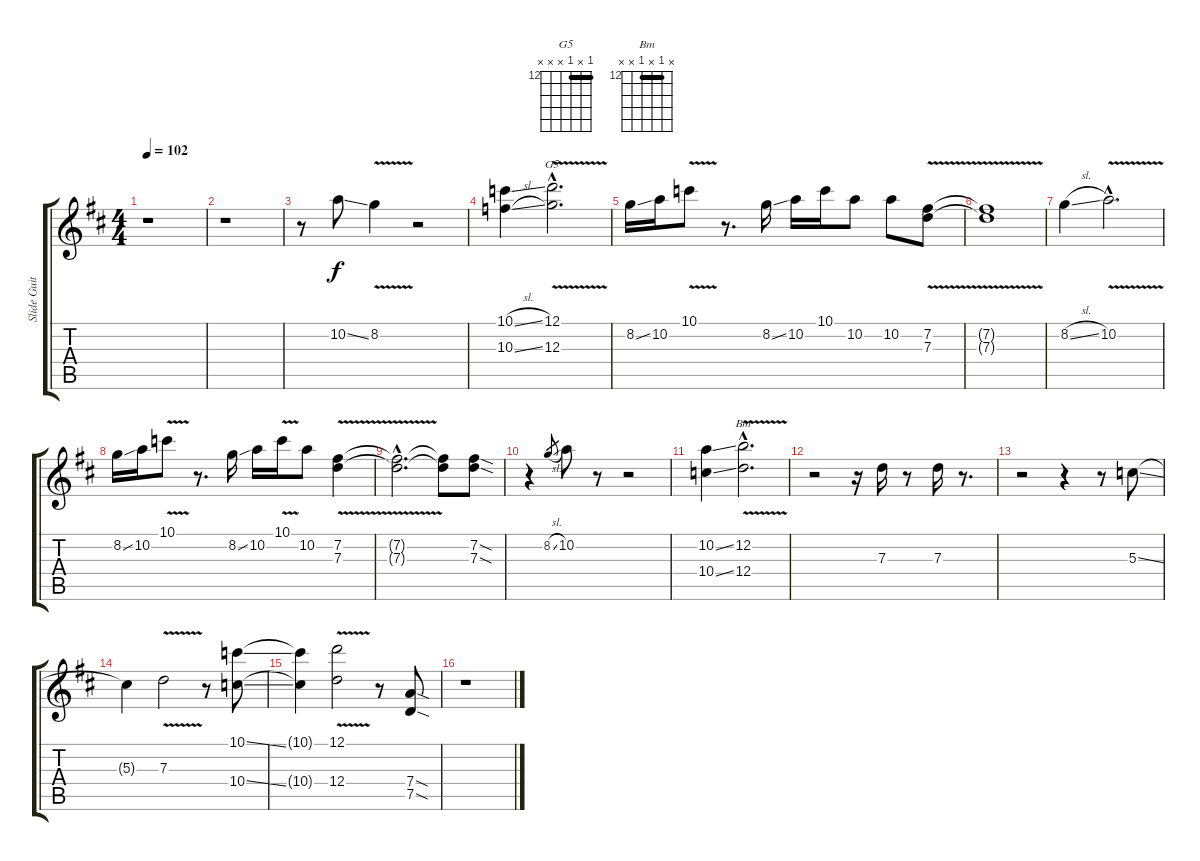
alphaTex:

\track ("Slide Guitar" "Slide Guit") {instrument overdrivenguitar}
\staff {score tabs}
\tuning (D4 B3 G3 D3 G2 D2) {hide}
\chord ("G5" 12 x 12 x x x) {firstfret 12 barre 12}
\chord ("Bm" x 12 x 12 x x) {firstfret 12 barre 12}
\ts (4 4)
\tempo 102
\clef g2
\ks d
r.1{dy f} |
r.1 |
r.8 10.2{ss}.8 8.2{v}.4 r.2 |
(10.1{sl} 10.3{sl}).4 (12.1{v hac} 12.3{v hac}).2{d ch "G5"} |
8.2{ss}.16 10.2.16 10.1{v}.8 r.8{d} 8.2{ss}.16 10.2.16 10.1.16 10.2.8 10.2.8 (7.2{v} 7.3{v}).8 |
(7.2{t} 7.3{t}).1 |
8.2{sl}.4 10.2{v hac}.2{d} |
8.2{ss}.16 10.2.16 10.1{v}.8 r.8{d} 8.2{ss}.16 10.2.16 10.1{v}.16 10.2.8 (7.2{v} 7.3{v}).4 |
(7.2{hac t} 7.3{hac t}).2{d} (7.2{t} 7.3{t}).8 (7.2{sod} 7.3{sod}).8 |
r.4 8.2{sl}.8{gr} 10.2.8 r.8 r.2 |
(10.2{ss} 10.4{ss}).4 (12.2{v hac} 12.4{v hac}).2{d ch "Bm"} |
r.2 r.16 7.3.16 r.8 7.3.16 r.8{d} |
r.2 r.4 r.8 5.3{ss}.8 |
5.3{t}.4 7.3{v}.2 r.8 (10.1{ss} 10.4{ss}).8 |
(10.1{t} 10.4{t}).4 (12.1{v} 12.4{v}).2 r.8 (7.4{sod} 7.5{sod}).8 |
r.1
